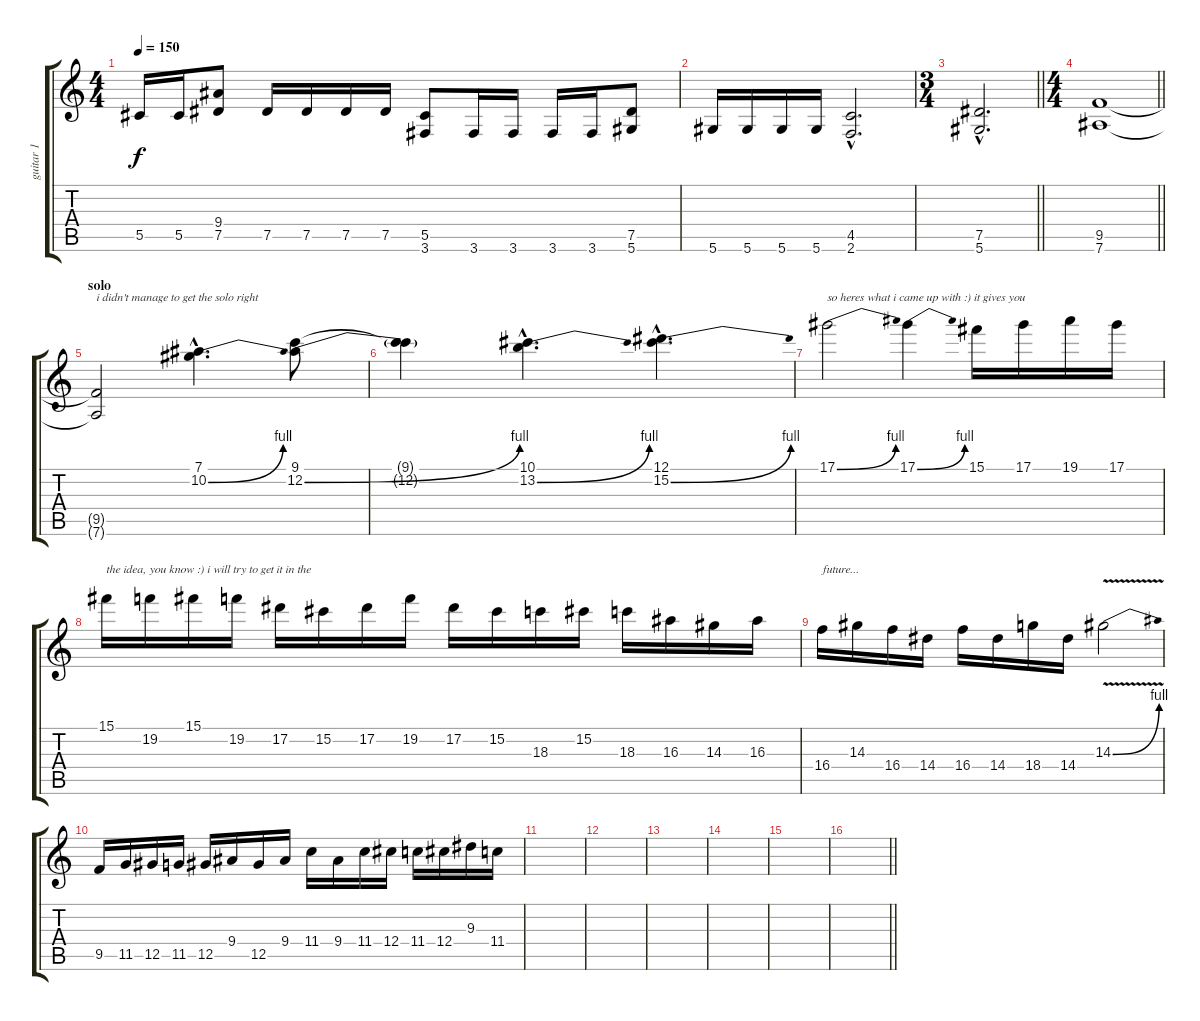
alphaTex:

\track ("guitar 1" "guitar 1") {instrument distortionguitar}
\staff {score tabs}
\tuning (Eb4 Bb3 Gb3 Db3 Ab2 Eb2) {hide}
\ts (4 4)
\tempo 150
\clef g2
\ks c
5.5.16{dy f} 5.5.16 (9.4 7.5).8 7.5.16 7.5.16 7.5.16 7.5.16 (5.5 3.6).8 3.6.16 3.6.16 3.6.16 3.6.16 (7.5 5.6).8 |
5.6.16 5.6.16 5.6.16 5.6.16 (4.5{hac} 2.6{hac}).2{d} |
\ts (3 4)
\barLineRight lightlight
(7.5{hac} 5.6{hac}).2{d} |
\ts (4 4)
\barLineRight lightlight
(9.5 7.6).1 |
\section ("" "solo")
(9.5{t} 7.6{t}).2{txt "i didn't manage to get the solo right"} (7.1{hac} 10.2{be (bend 0 0 60 4) hac}).4{d} (9.1 12.2{be (bend 0 0 60 4)}).8 |
(9.1{t} 12.2{t}).4 (10.1{hac} 13.2{be (bend 0 0 60 4) hac}).4{d} (12.1{hac} 15.2{be (bend 0 0 60 4) hac}).4{d} |
17.1{be (bend 0 0 60 4)}.2{txt "so heres what i came up with :) it gives you "} 17.1{be (bend 0 0 60 4)}.4 15.1.16 17.1.16 19.1.16 17.1.16 |
15.1.16{txt "the idea, you know :) i will try to get it in the"} 19.2.16 15.1.16 19.2.16 17.2.16 15.2.16 17.2.16 19.2.16 17.2.16 15.2.16 18.3.16 15.2.16 18.3.16 16.3.16 14.3.16 16.3.16 |
16.4.16{txt "future... "} 14.3.16 16.4.16 14.4.16 16.4.16 14.4.16 18.4.16 14.4.16 14.3{be (bend 0 0 60 4) v}.2 |
9.5.16 11.5.16 12.5.16 11.5.16 12.5.16 9.4.16 12.5.16 9.4.16 11.4.16 9.4.16 11.4.16 12.4.16 11.4.16 12.4.16 9.3.16 11.4.16 |
|
|
|
|
|
\barLineRight lightlight
